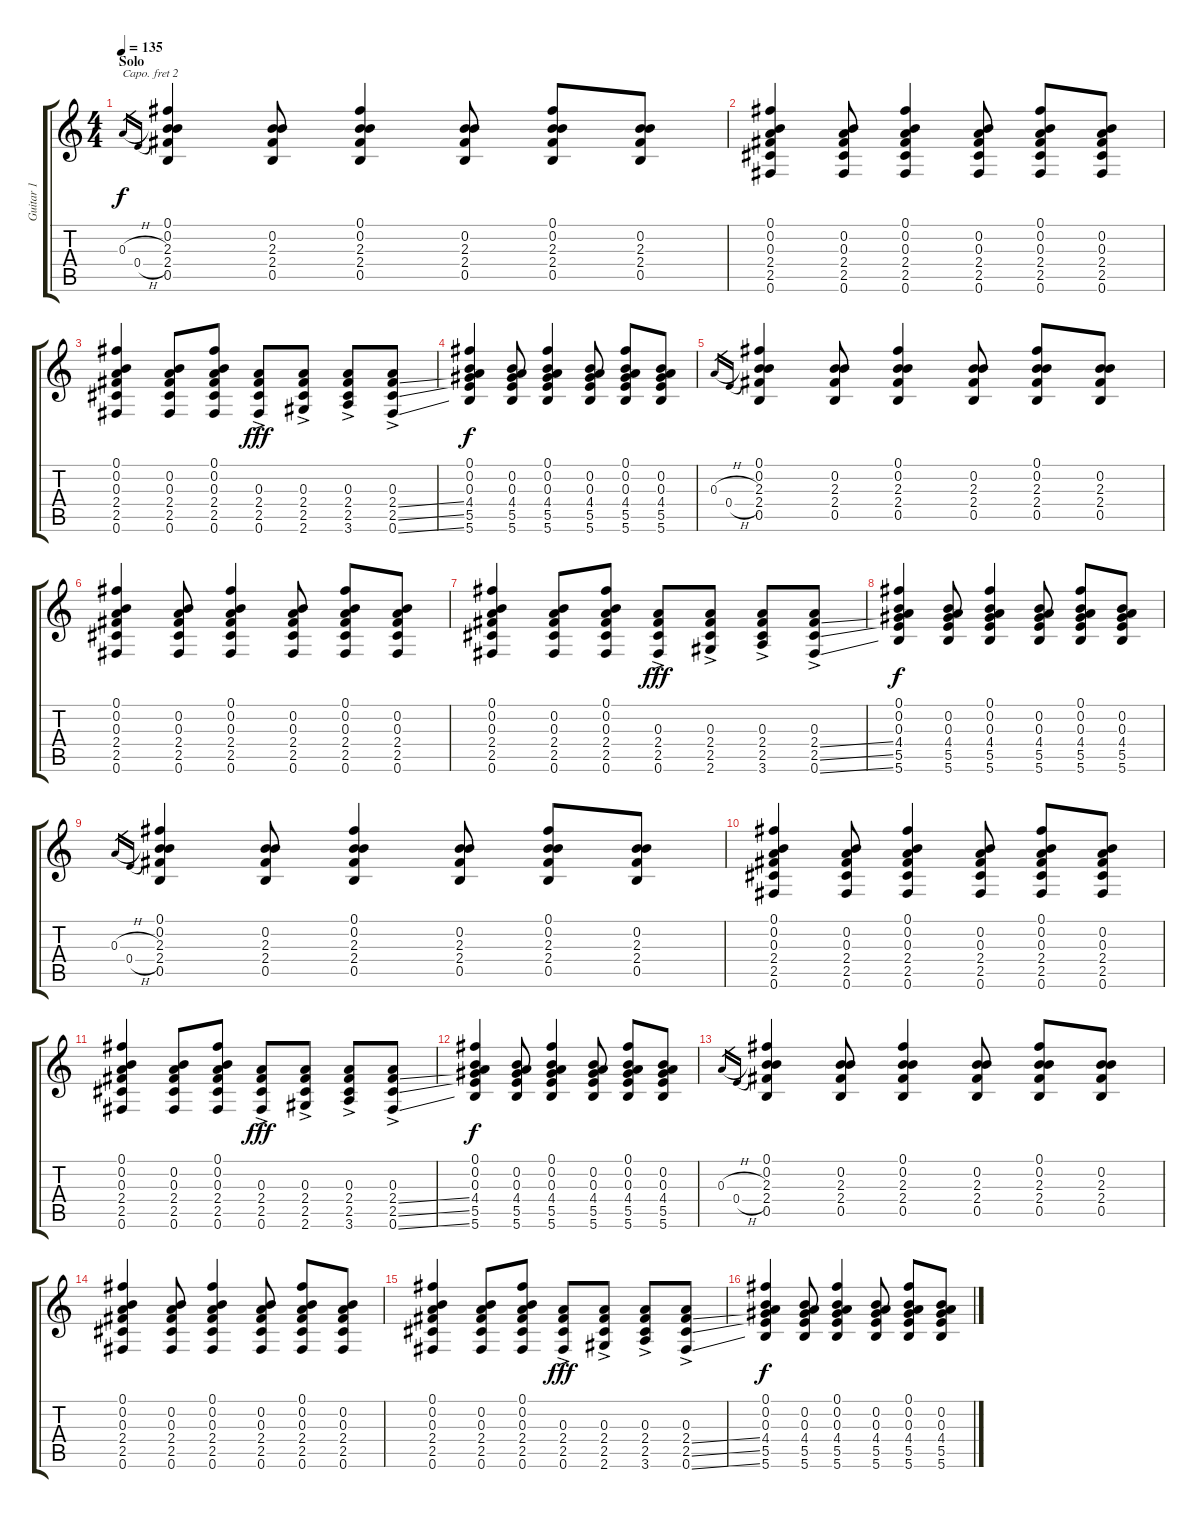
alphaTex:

\track ("Guitar 1" "Guitar 1") {instrument electricguitarjazz}
\staff {score tabs}
\capo 2
\tuning (E4 A3 G3 D3 A2 E2) {hide}
\ts (4 4)
\section ("" "Solo")
\tempo 135
\clef g2
\ks c
0.3{h}.16{gr dy f} 0.4{h}.16{gr} (0.1 0.2 2.3 2.4 0.5).4 (0.2 2.3 2.4 0.5).8 (0.1 0.2 2.3 2.4 0.5).4 (0.2 2.3 2.4 0.5).8 (0.1 0.2 2.3 2.4 0.5).8 (0.2 2.3 2.4 0.5).8 |
(0.1 0.2 0.3 2.4 2.5 0.6).4 (0.2 0.3 2.4 2.5 0.6).8 (0.1 0.2 0.3 2.4 2.5 0.6).4 (0.2 0.3 2.4 2.5 0.6).8 (0.1 0.2 0.3 2.4 2.5 0.6).8 (0.2 0.3 2.4 2.5 0.6).8 |
(0.1 0.2 0.3 2.4 2.5 0.6).4 (0.2 0.3 2.4 2.5 0.6).8 (0.1 0.2 0.3 2.4 2.5 0.6).8 (0.3 2.4 2.5 0.6{ac}).8{dy fff} (0.3 2.4 2.5 2.6{ac}).8 (0.3 2.4 2.5 3.6{ac}).8 (0.3 2.4{ss} 2.5{ss} 0.6{ss ac}).8 |
(0.1 0.2 0.3 4.4 5.5 5.6).4{dy f} (0.2 0.3 4.4 5.5 5.6).8 (0.1 0.2 0.3 4.4 5.5 5.6).4 (0.2 0.3 4.4 5.5 5.6).8 (0.1 0.2 0.3 4.4 5.5 5.6).8 (0.2 0.3 4.4 5.5 5.6).8 |
0.3{h}.16{gr} 0.4{h}.16{gr} (0.1 0.2 2.3 2.4 0.5).4 (0.2 2.3 2.4 0.5).8 (0.1 0.2 2.3 2.4 0.5).4 (0.2 2.3 2.4 0.5).8 (0.1 0.2 2.3 2.4 0.5).8 (0.2 2.3 2.4 0.5).8 |
(0.1 0.2 0.3 2.4 2.5 0.6).4 (0.2 0.3 2.4 2.5 0.6).8 (0.1 0.2 0.3 2.4 2.5 0.6).4 (0.2 0.3 2.4 2.5 0.6).8 (0.1 0.2 0.3 2.4 2.5 0.6).8 (0.2 0.3 2.4 2.5 0.6).8 |
(0.1 0.2 0.3 2.4 2.5 0.6).4 (0.2 0.3 2.4 2.5 0.6).8 (0.1 0.2 0.3 2.4 2.5 0.6).8 (0.3 2.4 2.5 0.6{ac}).8{dy fff} (0.3 2.4 2.5 2.6{ac}).8 (0.3 2.4 2.5 3.6{ac}).8 (0.3 2.4{ss} 2.5{ss} 0.6{ss ac}).8 |
(0.1 0.2 0.3 4.4 5.5 5.6).4{dy f} (0.2 0.3 4.4 5.5 5.6).8 (0.1 0.2 0.3 4.4 5.5 5.6).4 (0.2 0.3 4.4 5.5 5.6).8 (0.1 0.2 0.3 4.4 5.5 5.6).8 (0.2 0.3 4.4 5.5 5.6).8 |
0.3{h}.16{gr} 0.4{h}.16{gr} (0.1 0.2 2.3 2.4 0.5).4 (0.2 2.3 2.4 0.5).8 (0.1 0.2 2.3 2.4 0.5).4 (0.2 2.3 2.4 0.5).8 (0.1 0.2 2.3 2.4 0.5).8 (0.2 2.3 2.4 0.5).8 |
(0.1 0.2 0.3 2.4 2.5 0.6).4 (0.2 0.3 2.4 2.5 0.6).8 (0.1 0.2 0.3 2.4 2.5 0.6).4 (0.2 0.3 2.4 2.5 0.6).8 (0.1 0.2 0.3 2.4 2.5 0.6).8 (0.2 0.3 2.4 2.5 0.6).8 |
(0.1 0.2 0.3 2.4 2.5 0.6).4 (0.2 0.3 2.4 2.5 0.6).8 (0.1 0.2 0.3 2.4 2.5 0.6).8 (0.3 2.4 2.5 0.6{ac}).8{dy fff} (0.3 2.4 2.5 2.6{ac}).8 (0.3 2.4 2.5 3.6{ac}).8 (0.3 2.4{ss} 2.5{ss} 0.6{ss ac}).8 |
(0.1 0.2 0.3 4.4 5.5 5.6).4{dy f} (0.2 0.3 4.4 5.5 5.6).8 (0.1 0.2 0.3 4.4 5.5 5.6).4 (0.2 0.3 4.4 5.5 5.6).8 (0.1 0.2 0.3 4.4 5.5 5.6).8 (0.2 0.3 4.4 5.5 5.6).8 |
0.3{h}.16{gr} 0.4{h}.16{gr} (0.1 0.2 2.3 2.4 0.5).4 (0.2 2.3 2.4 0.5).8 (0.1 0.2 2.3 2.4 0.5).4 (0.2 2.3 2.4 0.5).8 (0.1 0.2 2.3 2.4 0.5).8 (0.2 2.3 2.4 0.5).8 |
(0.1 0.2 0.3 2.4 2.5 0.6).4 (0.2 0.3 2.4 2.5 0.6).8 (0.1 0.2 0.3 2.4 2.5 0.6).4 (0.2 0.3 2.4 2.5 0.6).8 (0.1 0.2 0.3 2.4 2.5 0.6).8 (0.2 0.3 2.4 2.5 0.6).8 |
(0.1 0.2 0.3 2.4 2.5 0.6).4 (0.2 0.3 2.4 2.5 0.6).8 (0.1 0.2 0.3 2.4 2.5 0.6).8 (0.3 2.4 2.5 0.6{ac}).8{dy fff} (0.3 2.4 2.5 2.6{ac}).8 (0.3 2.4 2.5 3.6{ac}).8 (0.3 2.4{ss} 2.5{ss} 0.6{ss ac}).8 |
(0.1 0.2 0.3 4.4 5.5 5.6).4{dy f} (0.2 0.3 4.4 5.5 5.6).8 (0.1 0.2 0.3 4.4 5.5 5.6).4 (0.2 0.3 4.4 5.5 5.6).8 (0.1 0.2 0.3 4.4 5.5 5.6).8 (0.2 0.3 4.4 5.5 5.6).8
